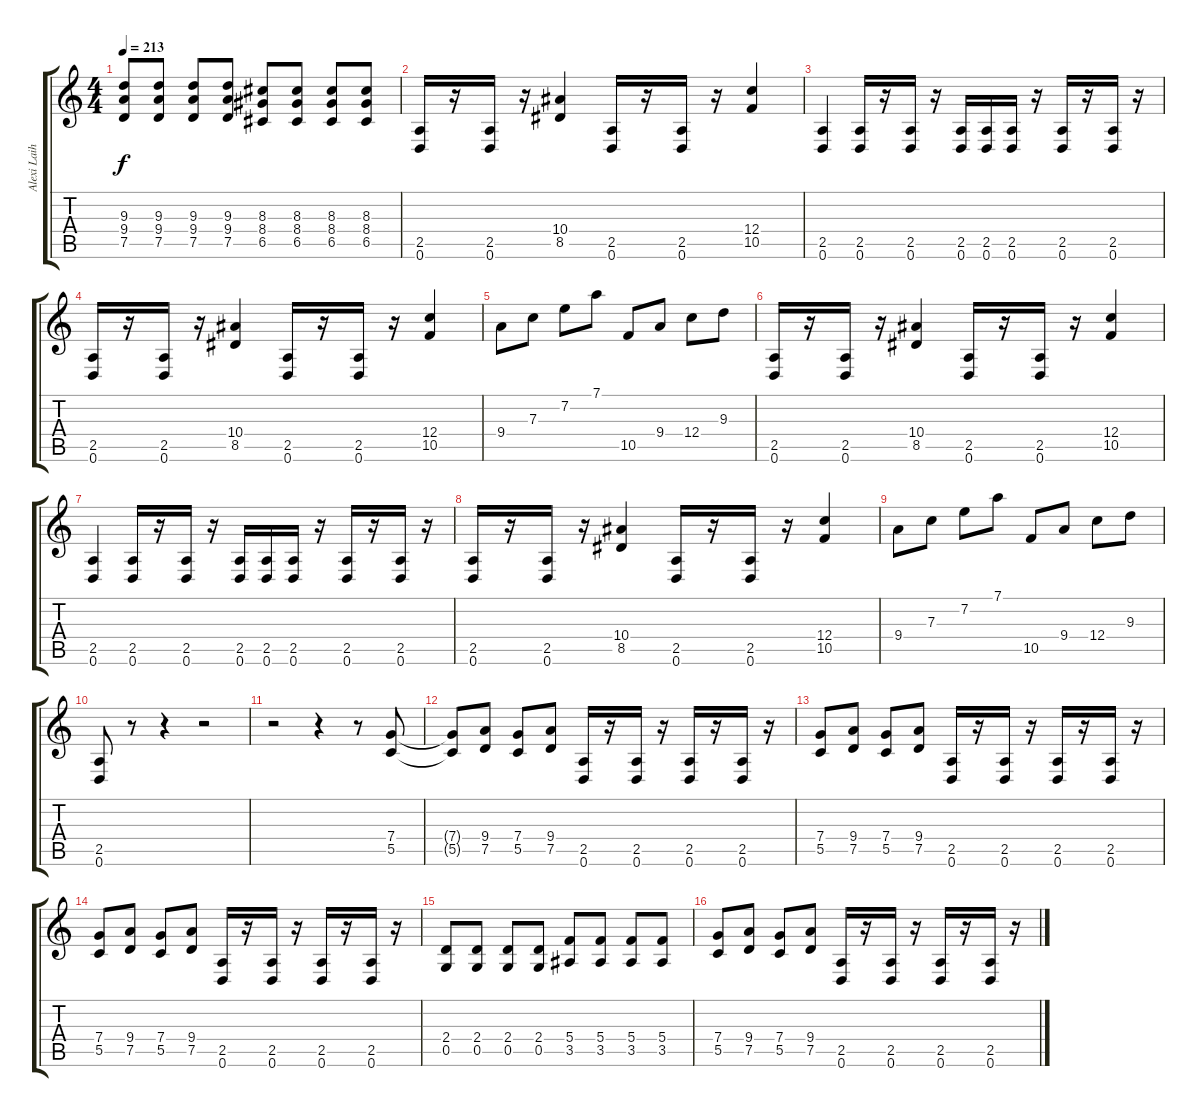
\track ("Alexi Laiho" "Alexi Laih") {instrument distortionguitar}
\staff {score tabs}
\tuning (D4 A3 F3 C3 G2 D2) {hide}
\ts (4 4)
\tempo 213
\clef g2
\ks c
(9.3 9.4 7.5).8{dy f} (9.3 9.4 7.5).8 (9.3 9.4 7.5).8 (9.3 9.4 7.5).8 (8.3 8.4 6.5).8 (8.3 8.4 6.5).8 (8.3 8.4 6.5).8 (8.3 8.4 6.5).8 |
(2.5 0.6).16 r.16 (2.5 0.6).16 r.16 (10.4 8.5).4 (2.5 0.6).16 r.16 (2.5 0.6).16 r.16 (12.4 10.5).4 |
(2.5 0.6).4 (2.5 0.6).16 r.16 (2.5 0.6).16 r.16 (2.5 0.6).16 (2.5 0.6).16 (2.5 0.6).16 r.16 (2.5 0.6).16 r.16 (2.5 0.6).16 r.16 |
(2.5 0.6).16 r.16 (2.5 0.6).16 r.16 (10.4 8.5).4 (2.5 0.6).16 r.16 (2.5 0.6).16 r.16 (12.4 10.5).4 |
9.4.8 7.3.8 7.2.8 7.1.8 10.5.8 9.4.8 12.4.8 9.3.8 |
(2.5 0.6).16 r.16 (2.5 0.6).16 r.16 (10.4 8.5).4 (2.5 0.6).16 r.16 (2.5 0.6).16 r.16 (12.4 10.5).4 |
(2.5 0.6).4 (2.5 0.6).16 r.16 (2.5 0.6).16 r.16 (2.5 0.6).16 (2.5 0.6).16 (2.5 0.6).16 r.16 (2.5 0.6).16 r.16 (2.5 0.6).16 r.16 |
(2.5 0.6).16 r.16 (2.5 0.6).16 r.16 (10.4 8.5).4 (2.5 0.6).16 r.16 (2.5 0.6).16 r.16 (12.4 10.5).4 |
9.4.8 7.3.8 7.2.8 7.1.8 10.5.8 9.4.8 12.4.8 9.3.8 |
(2.5 0.6).8 r.8 r.4 r.2 |
r.2 r.4 r.8 (7.4 5.5).8 |
(7.4{t} 5.5{t}).8 (9.4 7.5).8 (7.4 5.5).8 (9.4 7.5).8 (2.5 0.6).16 r.16 (2.5 0.6).16 r.16 (2.5 0.6).16 r.16 (2.5 0.6).16 r.16 |
(7.4 5.5).8 (9.4 7.5).8 (7.4 5.5).8 (9.4 7.5).8 (2.5 0.6).16 r.16 (2.5 0.6).16 r.16 (2.5 0.6).16 r.16 (2.5 0.6).16 r.16 |
(7.4 5.5).8 (9.4 7.5).8 (7.4 5.5).8 (9.4 7.5).8 (2.5 0.6).16 r.16 (2.5 0.6).16 r.16 (2.5 0.6).16 r.16 (2.5 0.6).16 r.16 |
(2.4 0.5).8 (2.4 0.5).8 (2.4 0.5).8 (2.4 0.5).8 (5.4 3.5).8 (5.4 3.5).8 (5.4 3.5).8 (5.4 3.5).8 |
(7.4 5.5).8 (9.4 7.5).8 (7.4 5.5).8 (9.4 7.5).8 (2.5 0.6).16 r.16 (2.5 0.6).16 r.16 (2.5 0.6).16 r.16 (2.5 0.6).16 r.16
